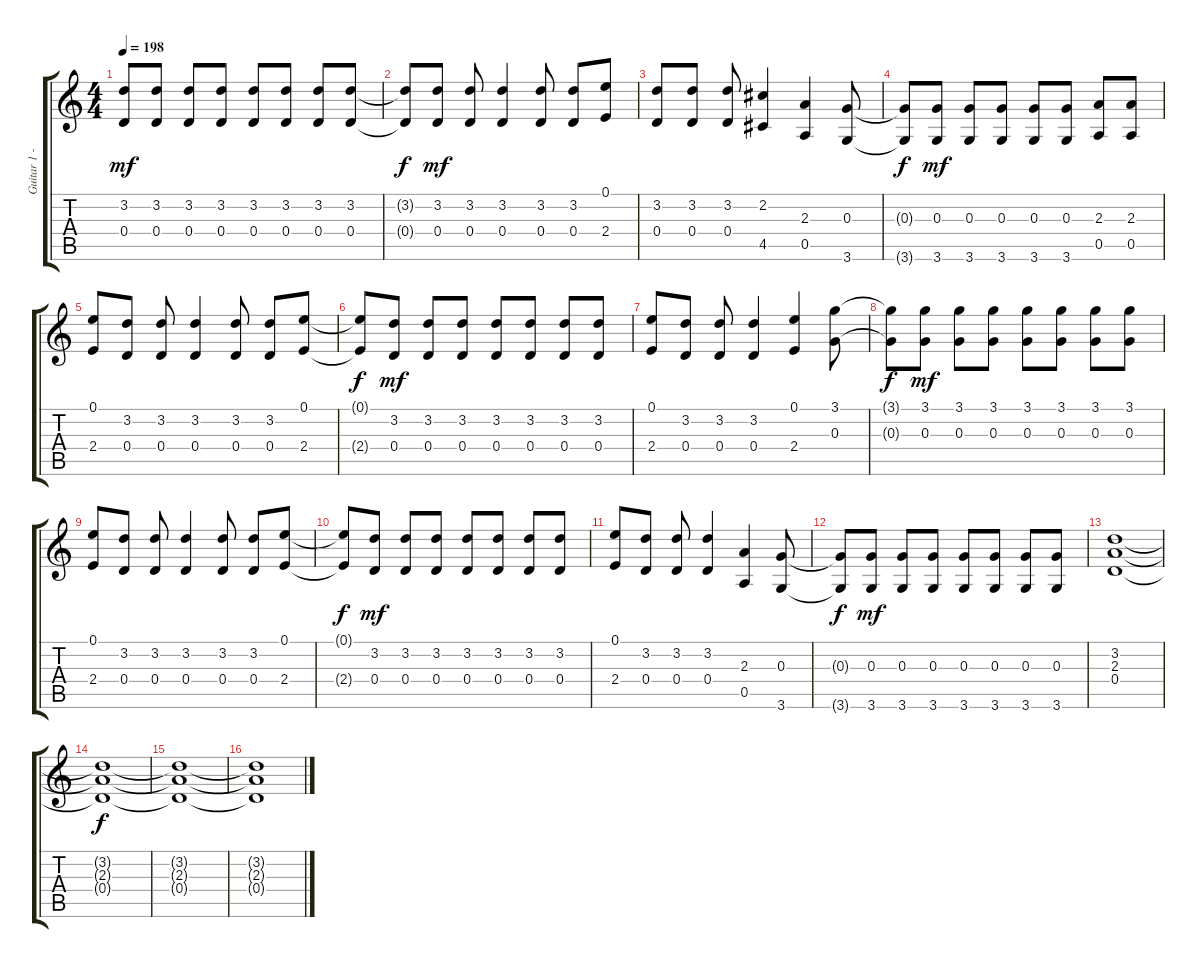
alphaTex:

\track ("Guitar 1 - Tom" "Guitar 1 -") {instrument distortionguitar}
\staff {score tabs}
\tuning (E4 B3 G3 D3 A2 E2) {hide}
\ts (4 4)
\tempo 198
\clef g2
\ks c
(3.2 0.4).8{dy mf} (3.2 0.4).8 (3.2 0.4).8 (3.2 0.4).8 (3.2 0.4).8 (3.2 0.4).8 (3.2 0.4).8 (3.2 0.4).8 |
(3.2{t} 0.4{t}).8{dy f} (3.2 0.4).8{dy mf} (3.2 0.4).8 (3.2 0.4).4 (3.2 0.4).8 (3.2 0.4).8 (0.1 2.4).8 |
(3.2 0.4).8 (3.2 0.4).8 (3.2 0.4).8 (2.2 4.5).4 (2.3 0.5).4 (0.3 3.6).8 |
(0.3{t} 3.6{t}).8{dy f} (0.3 3.6).8{dy mf} (0.3 3.6).8 (0.3 3.6).8 (0.3 3.6).8 (0.3 3.6).8 (2.3 0.5).8 (2.3 0.5).8 |
(0.1 2.4).8 (3.2 0.4).8 (3.2 0.4).8 (3.2 0.4).4 (3.2 0.4).8 (3.2 0.4).8 (0.1 2.4).8 |
(0.1{t} 2.4{t}).8{dy f} (3.2 0.4).8{dy mf} (3.2 0.4).8 (3.2 0.4).8 (3.2 0.4).8 (3.2 0.4).8 (3.2 0.4).8 (3.2 0.4).8 |
(0.1 2.4).8 (3.2 0.4).8 (3.2 0.4).8 (3.2 0.4).4 (0.1 2.4).4 (3.1 0.3).8 |
(3.1{t} 0.3{t}).8{dy f} (3.1 0.3).8{dy mf} (3.1 0.3).8 (3.1 0.3).8 (3.1 0.3).8 (3.1 0.3).8 (3.1 0.3).8 (3.1 0.3).8 |
(0.1 2.4).8 (3.2 0.4).8 (3.2 0.4).8 (3.2 0.4).4 (3.2 0.4).8 (3.2 0.4).8 (0.1 2.4).8 |
(0.1{t} 2.4{t}).8{dy f} (3.2 0.4).8{dy mf} (3.2 0.4).8 (3.2 0.4).8 (3.2 0.4).8 (3.2 0.4).8 (3.2 0.4).8 (3.2 0.4).8 |
(0.1 2.4).8 (3.2 0.4).8 (3.2 0.4).8 (3.2 0.4).4 (2.3 0.5).4 (0.3 3.6).8 |
(0.3{t} 3.6{t}).8{dy f} (0.3 3.6).8{dy mf} (0.3 3.6).8 (0.3 3.6).8 (0.3 3.6).8 (0.3 3.6).8 (0.3 3.6).8 (0.3 3.6).8 |
(3.2 2.3 0.4).1 |
(3.2{t} 2.3{t} 0.4{t}).1{dy f} |
(3.2{t} 2.3{t} 0.4{t}).1 |
(3.2{t} 2.3{t} 0.4{t}).1
